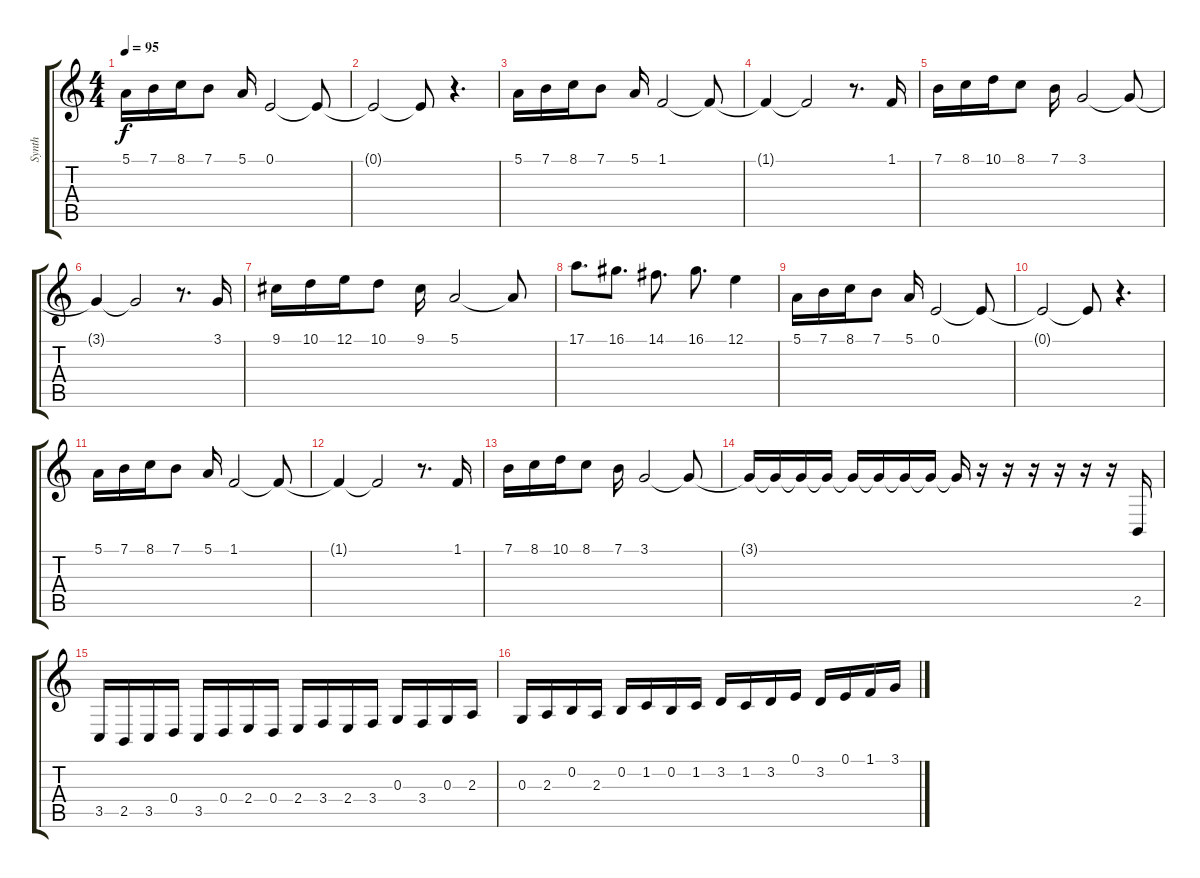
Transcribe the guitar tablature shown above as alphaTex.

\track ("Synth" "Synth") {instrument lead2sawtooth}
\staff {score tabs}
\tuning (E4 B3 G3 D3 A2 E2) {hide}
\ts (4 4)
\tempo 95
\clef g2
\ks c
5.1.16{dy f instrument lead2sawtooth} 7.1.16 8.1.16 7.1.8 5.1.16 0.1.2 0.1{t}.8 |
0.1{t}.2 0.1{t}.8 r.4{d} |
5.1.16 7.1.16 8.1.16 7.1.8 5.1.16 1.1.2 1.1{t}.8 |
1.1{t}.4 1.1{t}.2 r.8{d} 1.1.16 |
7.1.16 8.1.16 10.1.16 8.1.8 7.1.16 3.1.2 3.1{t}.8 |
3.1{t}.4 3.1{t}.2 r.8{d} 3.1.16 |
9.1.16 10.1.16 12.1.16 10.1.8 9.1.16 5.1.2 5.1{t}.8 |
17.1.8{d} 16.1.8{d} 14.1.8{d} 16.1.8{d} 12.1.4 |
5.1.16 7.1.16 8.1.16 7.1.8 5.1.16 0.1.2 0.1{t}.8 |
0.1{t}.2 0.1{t}.8 r.4{d} |
5.1.16 7.1.16 8.1.16 7.1.8 5.1.16 1.1.2 1.1{t}.8 |
1.1{t}.4 1.1{t}.2 r.8{d} 1.1.16 |
7.1.16 8.1.16 10.1.16 8.1.8 7.1.16 3.1.2 3.1{t}.8 |
3.1{t}.16 3.1{t}.16 3.1{t}.16 3.1{t}.16 3.1{t}.16 3.1{t}.16 3.1{t}.16 3.1{t}.16 3.1{t}.16 r.16 r.16 r.16 r.16 r.16 r.16 2.5.16 |
3.5.16 2.5.16 3.5.16 0.4.16 3.5.16 0.4.16 2.4.16 0.4.16 2.4.16 3.4.16 2.4.16 3.4.16 0.3.16 3.4.16 0.3.16 2.3.16 |
0.3.16 2.3.16 0.2.16 2.3.16 0.2.16 1.2.16 0.2.16 1.2.16 3.2.16 1.2.16 3.2.16 0.1.16 3.2.16 0.1.16 1.1.16 3.1.16
